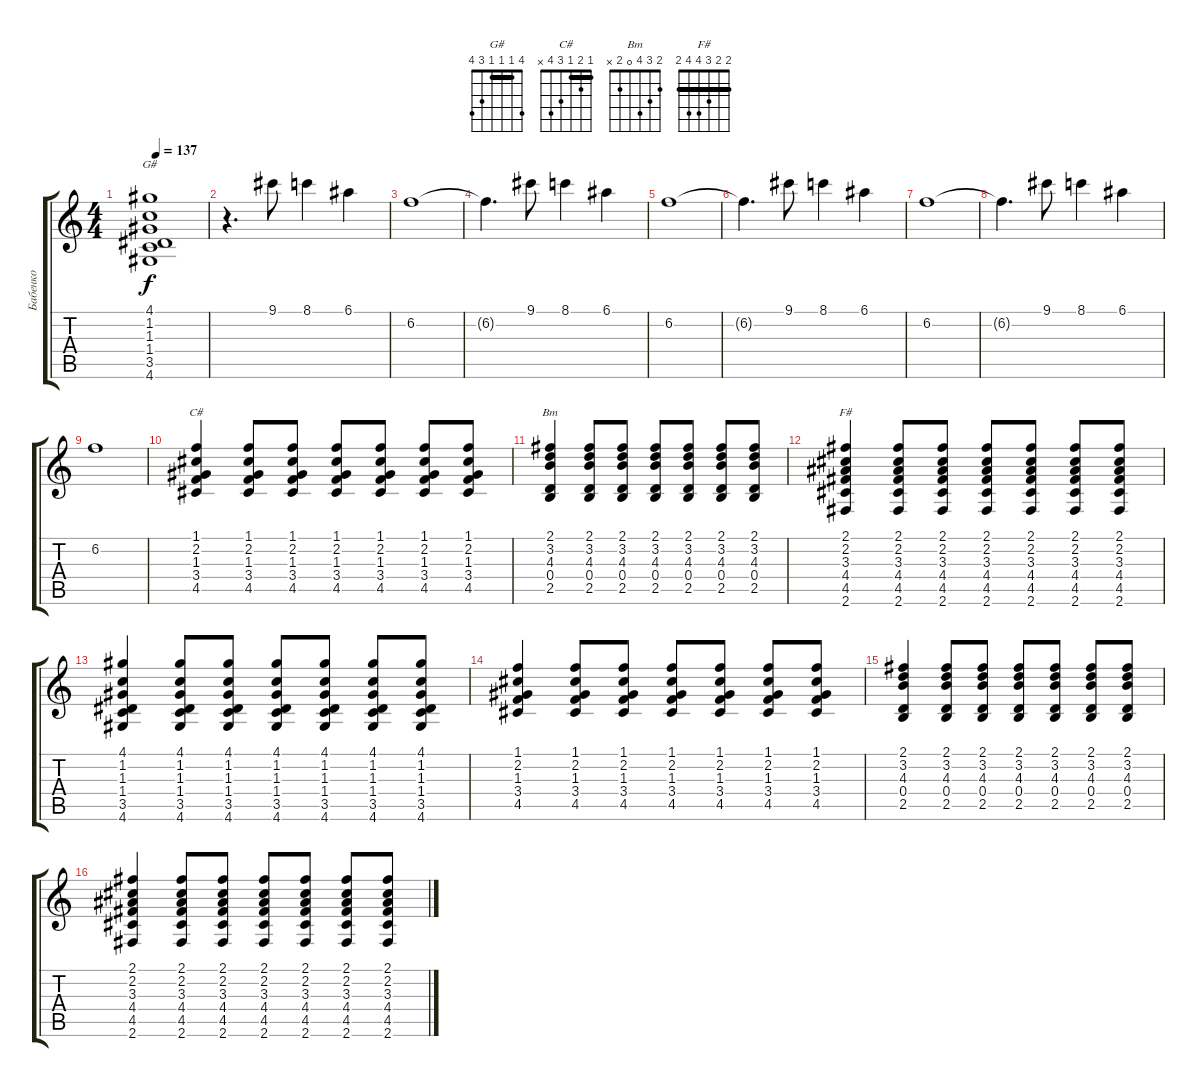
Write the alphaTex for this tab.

\track ("Бабенко" "Бабенко") {instrument distortionguitar}
\staff {score tabs}
\tuning (E4 B3 G3 D3 A2 E2) {hide}
\chord ("G#" 4 1 1 1 3 4) {barre 1}
\chord ("C#" 1 2 1 3 4 x) {barre 1}
\chord ("Bm" 2 3 4 0 2 x)
\chord ("F#" 2 2 3 4 4 2) {barre 2}
\ts (4 4)
\tempo 137
\clef g2
\ks c
(4.1 1.2 1.3 1.4 3.5 4.6).1{ch "G#" dy f} |
r.4{d volume 10 instrument distortionguitar} 9.1.8 8.1.4 6.1.4 |
6.2.1 |
6.2{t}.4{d} 9.1.8 8.1.4 6.1.4 |
6.2.1 |
6.2{t}.4{d} 9.1.8 8.1.4 6.1.4 |
6.2.1 |
6.2{t}.4{d} 9.1.8 8.1.4 6.1.4 |
6.2.1 |
(1.1 2.2 1.3 3.4 4.5).4{ch "C#" volume 5 instrument electricguitarjazz} (1.1 2.2 1.3 3.4 4.5).8 (1.1 2.2 1.3 3.4 4.5).8 (1.1 2.2 1.3 3.4 4.5).8 (1.1 2.2 1.3 3.4 4.5).8 (1.1 2.2 1.3 3.4 4.5).8 (1.1 2.2 1.3 3.4 4.5).8 |
(2.1 3.2 4.3 0.4 2.5).4{ch "Bm"} (2.1 3.2 4.3 0.4 2.5).8 (2.1 3.2 4.3 0.4 2.5).8 (2.1 3.2 4.3 0.4 2.5).8 (2.1 3.2 4.3 0.4 2.5).8 (2.1 3.2 4.3 0.4 2.5).8 (2.1 3.2 4.3 0.4 2.5).8 |
(2.1 2.2 3.3 4.4 4.5 2.6).4{ch "F#"} (2.1 2.2 3.3 4.4 4.5 2.6).8 (2.1 2.2 3.3 4.4 4.5 2.6).8 (2.1 2.2 3.3 4.4 4.5 2.6).8 (2.1 2.2 3.3 4.4 4.5 2.6).8 (2.1 2.2 3.3 4.4 4.5 2.6).8 (2.1 2.2 3.3 4.4 4.5 2.6).8 |
(4.1 1.2 1.3 1.4 3.5 4.6).4 (4.1 1.2 1.3 1.4 3.5 4.6).8 (4.1 1.2 1.3 1.4 3.5 4.6).8 (4.1 1.2 1.3 1.4 3.5 4.6).8 (4.1 1.2 1.3 1.4 3.5 4.6).8 (4.1 1.2 1.3 1.4 3.5 4.6).8 (4.1 1.2 1.3 1.4 3.5 4.6).8 |
(1.1 2.2 1.3 3.4 4.5).4{instrument electricguitarjazz} (1.1 2.2 1.3 3.4 4.5).8 (1.1 2.2 1.3 3.4 4.5).8 (1.1 2.2 1.3 3.4 4.5).8 (1.1 2.2 1.3 3.4 4.5).8 (1.1 2.2 1.3 3.4 4.5).8 (1.1 2.2 1.3 3.4 4.5).8 |
(2.1 3.2 4.3 0.4 2.5).4 (2.1 3.2 4.3 0.4 2.5).8 (2.1 3.2 4.3 0.4 2.5).8 (2.1 3.2 4.3 0.4 2.5).8 (2.1 3.2 4.3 0.4 2.5).8 (2.1 3.2 4.3 0.4 2.5).8 (2.1 3.2 4.3 0.4 2.5).8 |
(2.1 2.2 3.3 4.4 4.5 2.6).4 (2.1 2.2 3.3 4.4 4.5 2.6).8 (2.1 2.2 3.3 4.4 4.5 2.6).8 (2.1 2.2 3.3 4.4 4.5 2.6).8 (2.1 2.2 3.3 4.4 4.5 2.6).8 (2.1 2.2 3.3 4.4 4.5 2.6).8 (2.1 2.2 3.3 4.4 4.5 2.6).8
